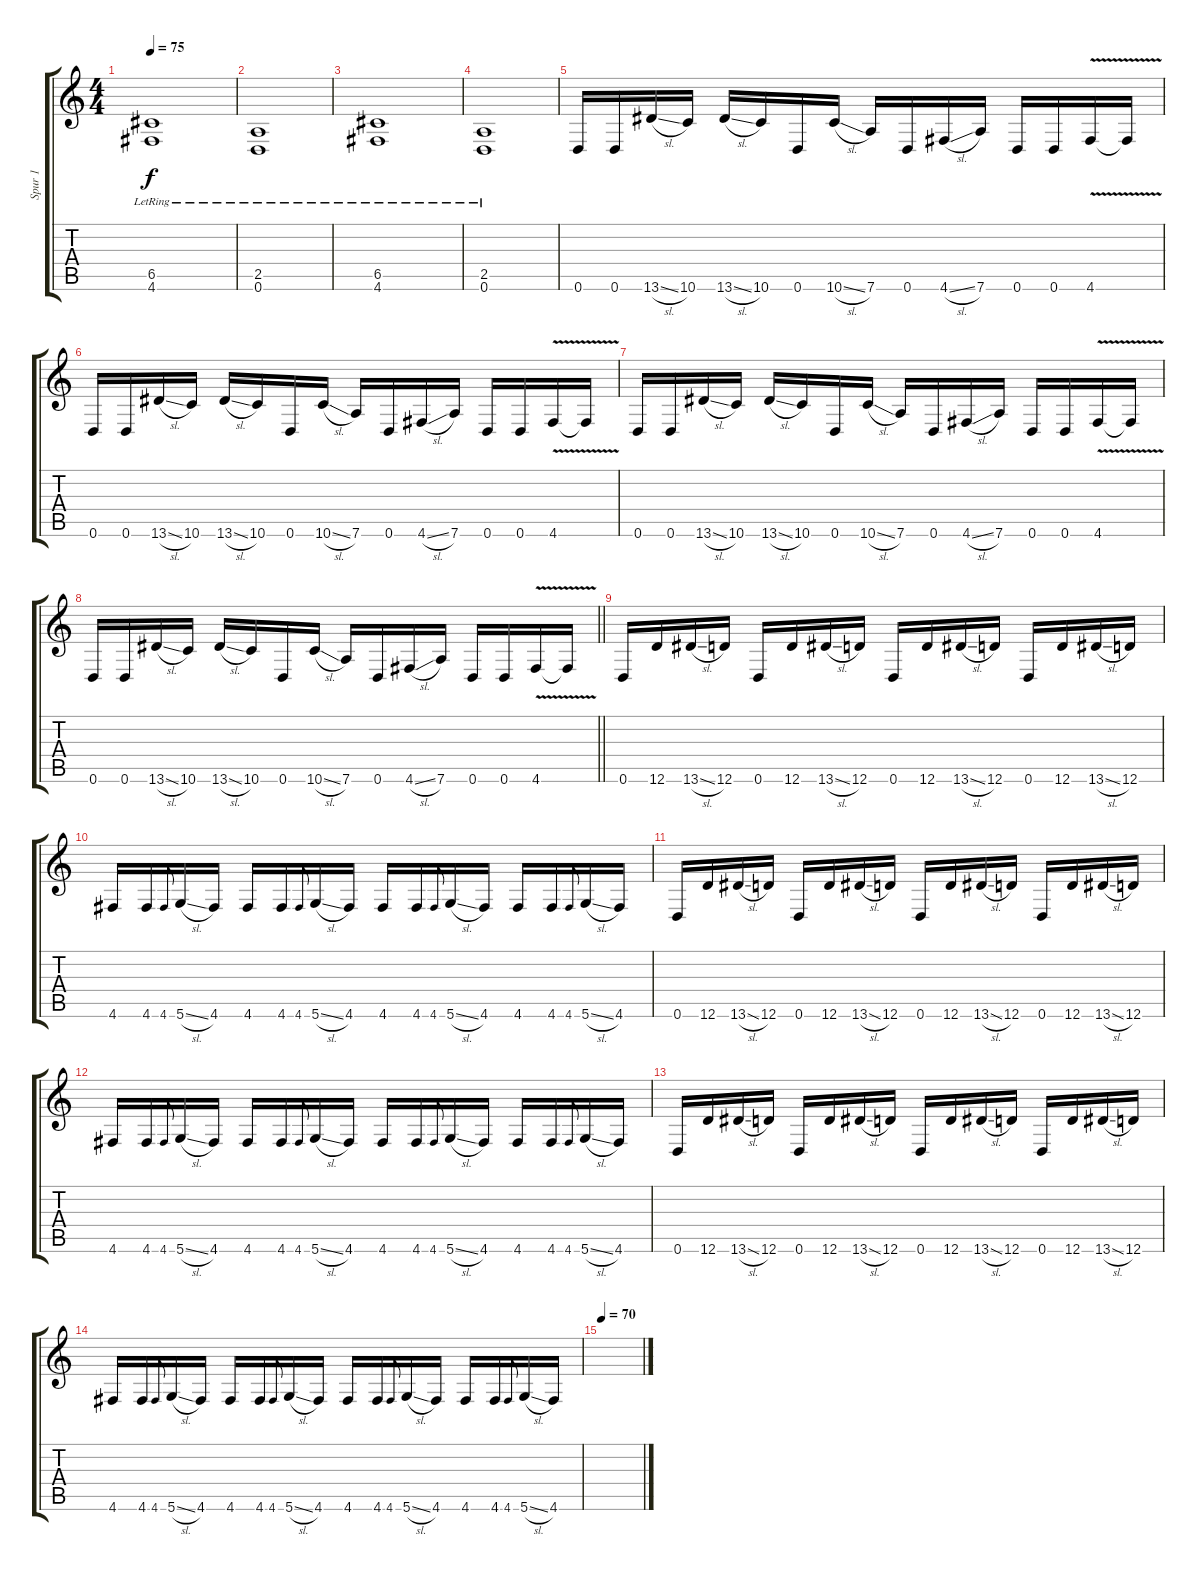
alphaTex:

\track ("Spur 1" "Spur 1") {instrument distortionguitar}
\staff {score tabs}
\tuning (D4 A3 F3 C3 G2 D2) {hide}
\ts (4 4)
\tempo 75
\clef g2
\ks c
(6.5{lr} 4.6{lr}).1{dy f} |
(2.5{lr} 0.6{lr}).1 |
(6.5{lr} 4.6{lr}).1 |
(2.5{lr} 0.6{lr}).1 |
0.6.16 0.6.16 13.6{sl}.16 10.6.16 13.6{sl}.16 10.6.16 0.6.16 10.6{sl}.16 7.6.16 0.6.16 4.6{sl}.16 7.6.16 0.6.16 0.6.16 4.6{v}.16 4.6{t}.16 |
0.6.16 0.6.16 13.6{sl}.16 10.6.16 13.6{sl}.16 10.6.16 0.6.16 10.6{sl}.16 7.6.16 0.6.16 4.6{sl}.16 7.6.16 0.6.16 0.6.16 4.6{v}.16 4.6{t}.16 |
0.6.16 0.6.16 13.6{sl}.16 10.6.16 13.6{sl}.16 10.6.16 0.6.16 10.6{sl}.16 7.6.16 0.6.16 4.6{sl}.16 7.6.16 0.6.16 0.6.16 4.6{v}.16 4.6{t}.16 |
\barLineRight lightlight
0.6.16 0.6.16 13.6{sl}.16 10.6.16 13.6{sl}.16 10.6.16 0.6.16 10.6{sl}.16 7.6.16 0.6.16 4.6{sl}.16 7.6.16 0.6.16 0.6.16 4.6{v}.16 4.6{t}.16 |
0.6.16 12.6.16 13.6{sl}.16 12.6.16 0.6.16 12.6.16 13.6{sl}.16 12.6.16 0.6.16 12.6.16 13.6{sl}.16 12.6.16 0.6.16 12.6.16 13.6{sl}.16 12.6.16 |
4.6.16 4.6.16 4.6.8{gr onbeat} 5.6{sl}.16 4.6.16 4.6.16 4.6.16 4.6.8{gr onbeat} 5.6{sl}.16 4.6.16 4.6.16 4.6.16 4.6.8{gr onbeat} 5.6{sl}.16 4.6.16 4.6.16 4.6.16 4.6.8{gr onbeat} 5.6{sl}.16 4.6.16 |
0.6.16 12.6.16 13.6{sl}.16 12.6.16 0.6.16 12.6.16 13.6{sl}.16 12.6.16 0.6.16 12.6.16 13.6{sl}.16 12.6.16 0.6.16 12.6.16 13.6{sl}.16 12.6.16 |
4.6.16 4.6.16 4.6.8{gr onbeat} 5.6{sl}.16 4.6.16 4.6.16 4.6.16 4.6.8{gr onbeat} 5.6{sl}.16 4.6.16 4.6.16 4.6.16 4.6.8{gr onbeat} 5.6{sl}.16 4.6.16 4.6.16 4.6.16 4.6.8{gr onbeat} 5.6{sl}.16 4.6.16 |
0.6.16 12.6.16 13.6{sl}.16 12.6.16 0.6.16 12.6.16 13.6{sl}.16 12.6.16 0.6.16 12.6.16 13.6{sl}.16 12.6.16 0.6.16 12.6.16 13.6{sl}.16 12.6.16 |
4.6.16 4.6.16 4.6.8{gr onbeat} 5.6{sl}.16 4.6.16 4.6.16 4.6.16 4.6.8{gr onbeat} 5.6{sl}.16 4.6.16 4.6.16 4.6.16 4.6.8{gr onbeat} 5.6{sl}.16 4.6.16 4.6.16 4.6.16 4.6.8{gr onbeat} 5.6{sl}.16 4.6.16 |
\tempo 70
